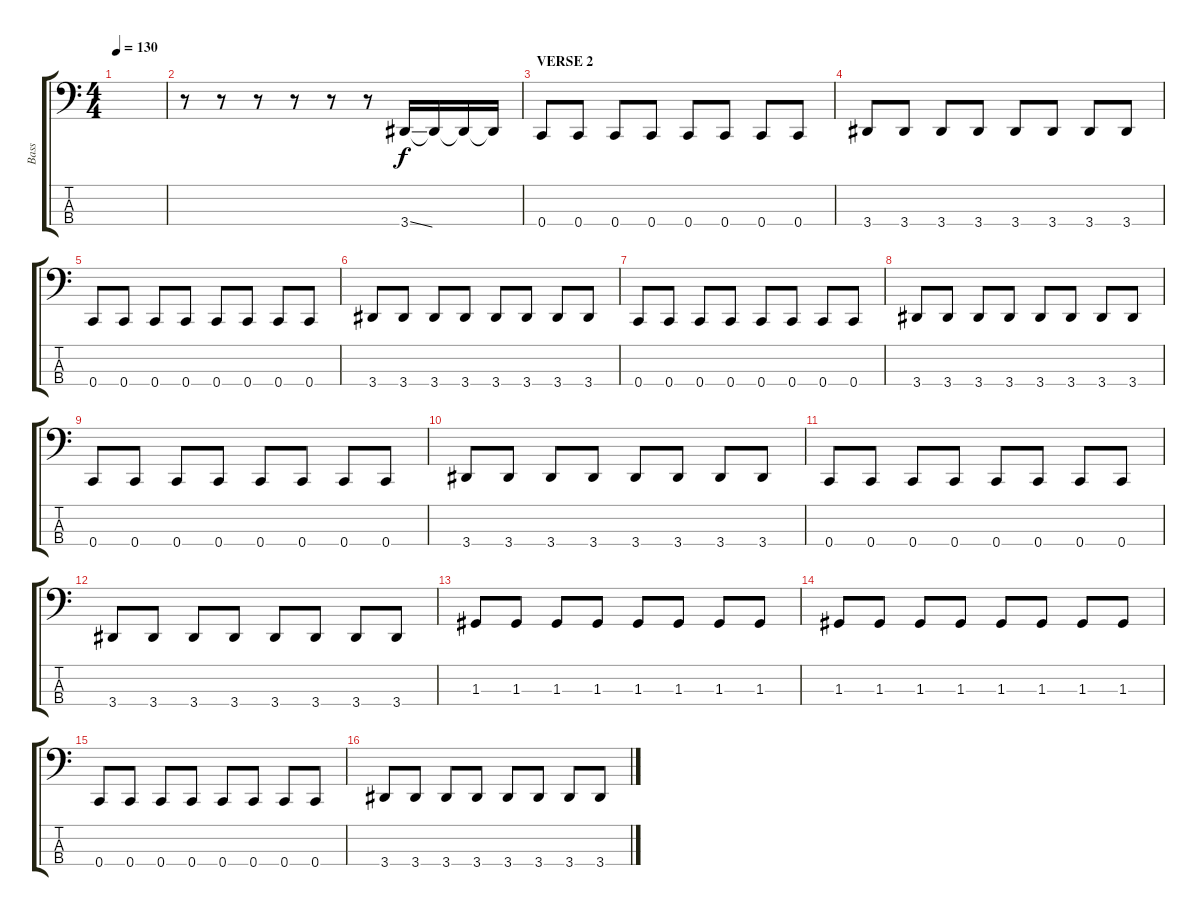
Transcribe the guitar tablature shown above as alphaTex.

\track ("Bass" "Bass") {instrument electricbasspick}
\staff {score tabs}
\tuning (F2 C2 G1 C1) {hide}
\ts (4 4)
\tempo 130
\clef f4
\ks c
|
r.8 r.8 r.8 r.8 r.8 r.8 3.4{ss}.16 3.4{t}.16 3.4{t}.16 3.4{t}.16 |
\section ("" "VERSE 2")
0.4.8 0.4.8 0.4.8 0.4.8 0.4.8 0.4.8 0.4.8 0.4.8 |
3.4.8 3.4.8 3.4.8 3.4.8 3.4.8 3.4.8 3.4.8 3.4.8 |
0.4.8 0.4.8 0.4.8 0.4.8 0.4.8 0.4.8 0.4.8 0.4.8 |
3.4.8 3.4.8 3.4.8 3.4.8 3.4.8 3.4.8 3.4.8 3.4.8 |
0.4.8 0.4.8 0.4.8 0.4.8 0.4.8 0.4.8 0.4.8 0.4.8 |
3.4.8 3.4.8 3.4.8 3.4.8 3.4.8 3.4.8 3.4.8 3.4.8 |
0.4.8 0.4.8 0.4.8 0.4.8 0.4.8 0.4.8 0.4.8 0.4.8 |
3.4.8 3.4.8 3.4.8 3.4.8 3.4.8 3.4.8 3.4.8 3.4.8 |
0.4.8 0.4.8 0.4.8 0.4.8 0.4.8 0.4.8 0.4.8 0.4.8 |
3.4.8 3.4.8 3.4.8 3.4.8 3.4.8 3.4.8 3.4.8 3.4.8 |
1.3.8 1.3.8 1.3.8 1.3.8 1.3.8 1.3.8 1.3.8 1.3.8 |
1.3.8 1.3.8 1.3.8 1.3.8 1.3.8 1.3.8 1.3.8 1.3.8 |
0.4.8 0.4.8 0.4.8 0.4.8 0.4.8 0.4.8 0.4.8 0.4.8 |
3.4.8 3.4.8 3.4.8 3.4.8 3.4.8 3.4.8 3.4.8 3.4.8
